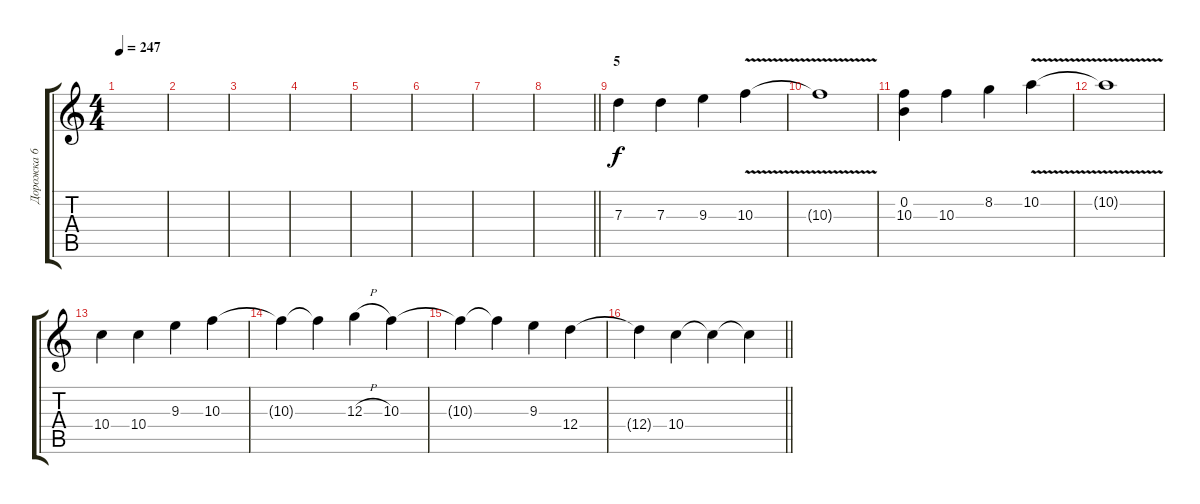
\track ("Дорожка 6" "Дорожка 6") {instrument distortionguitar}
\staff {score tabs}
\tuning (E4 B3 G3 D3 A2 E2) {hide}
\ts (4 4)
\tempo 247
\clef g2
\ks c
|
|
|
|
|
|
|
\barLineRight lightlight
|
\section ("" "5")
7.3.4 7.3.4 9.3.4 10.3{v}.4 |
10.3{t}.1 |
(0.2 10.3).4 10.3.4 8.2.4 10.2{v}.4 |
10.2{t}.1 |
10.4.4 10.4.4 9.3.4 10.3.4 |
10.3{t}.4 10.3{t}.4 12.3{h}.4 10.3.4 |
10.3{t}.4 10.3{t}.4 9.3.4 12.4.4 |
\barLineRight lightlight
12.4{t}.4 10.4.4 10.4{t}.4 10.4{t}.4
